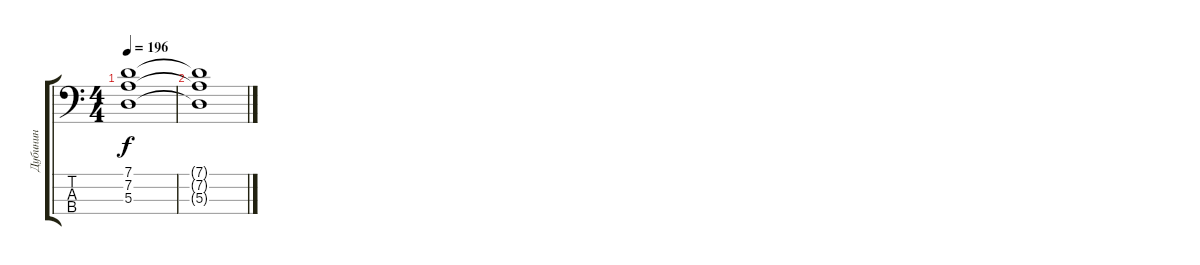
\track ("Дубинин" "Дубинин") {instrument electricbassfinger}
\staff {score tabs}
\tuning (G2 D2 A1 E1) {hide}
\ts (4 4)
\tempo 196
\clef f4
\ks c
(7.1{t} 7.2{t} 5.3{t}).1{dy f} |
(7.1{t} 7.2{t} 5.3{t}).1
